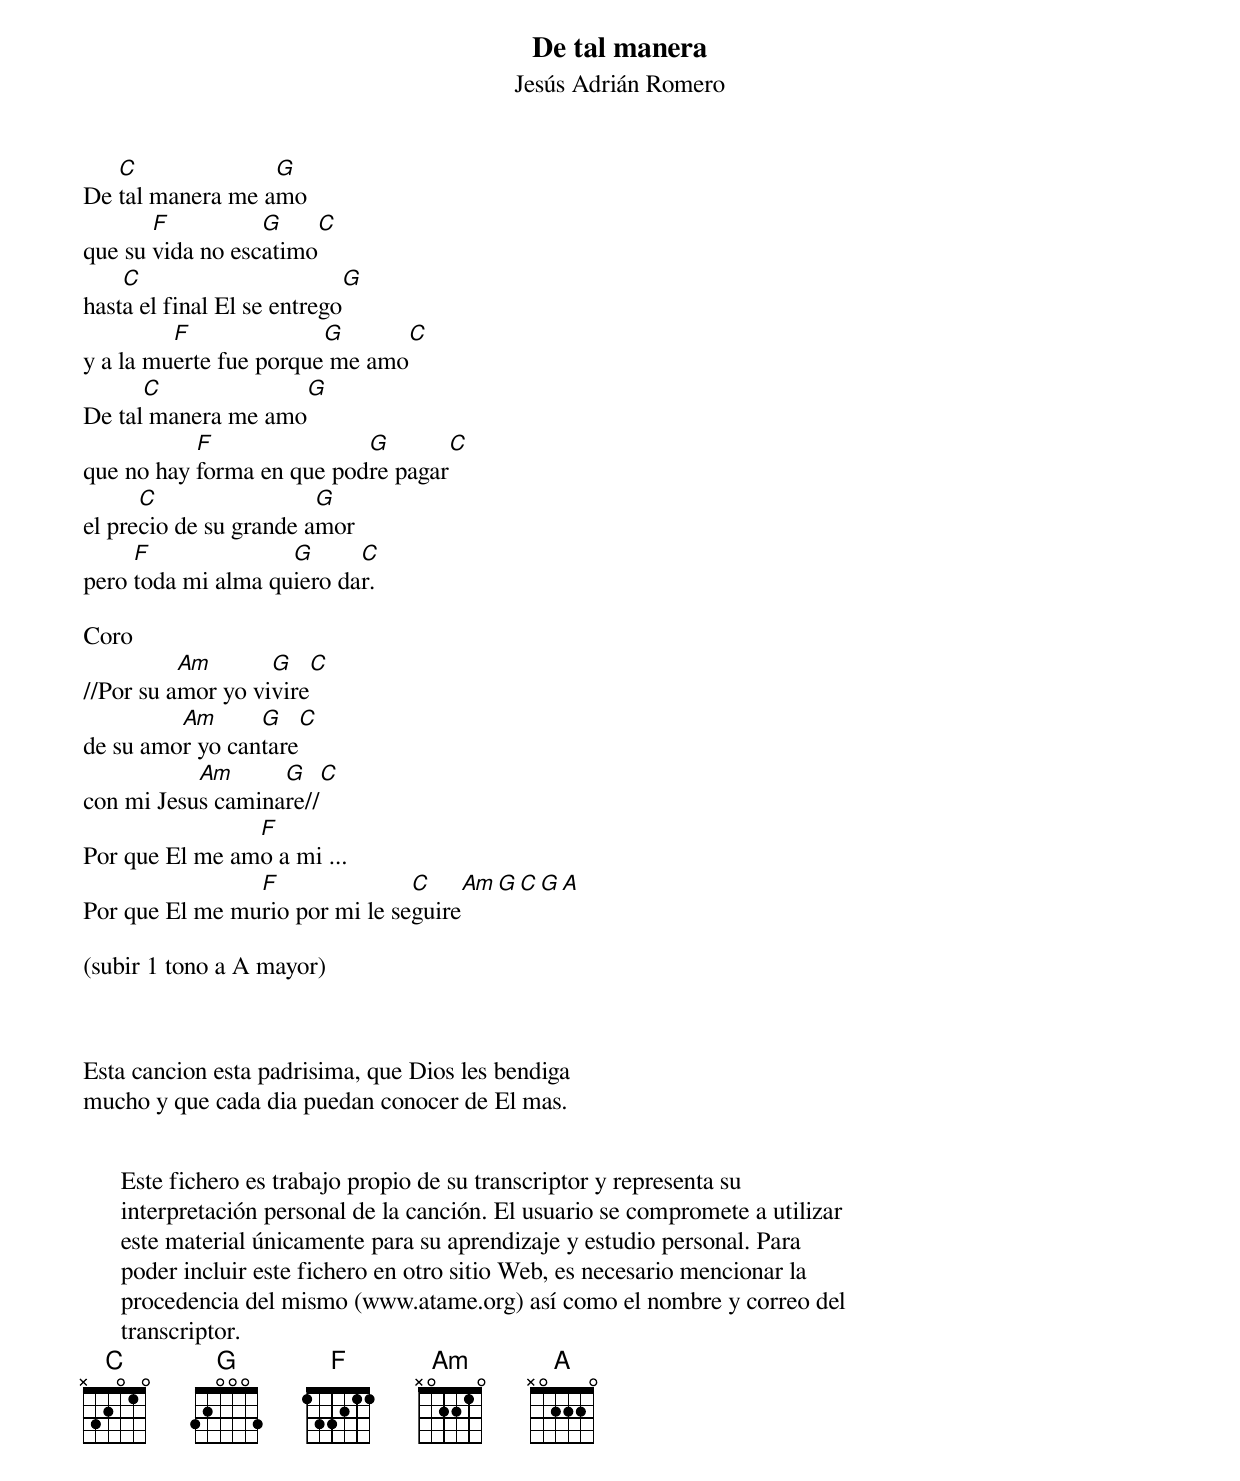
De tal manera
Jesús Adrián Romero

   C              G
De tal manera me amo
       F          G    C
que su vida no escatimo
    C                       G
hasta el final El se entrego
         F              G      C
y a la muerte fue porque me amo
      C              G
De tal manera me amo
           F               G       C
que no hay forma en que podre pagar
      C                 G
el precio de su grande amor
     F              G      C
pero toda mi alma quiero dar.

Coro
          Am       G    C
//Por su amor yo vivire
         Am      G     C
de su amor yo cantare
           Am      G    C
con mi Jesus caminare//
                F
Por que El me amo a mi ...
                F               C    Am  G C G A
Por que El me murio por mi le seguire

(subir 1 tono a A mayor)



Esta cancion esta padrisima, que Dios les bendiga
mucho y que cada dia puedan conocer de El mas.


      Este fichero es trabajo propio de su transcriptor y representa su
      interpretación personal de la canción. El usuario se compromete a utilizar
      este material únicamente para su aprendizaje y estudio personal. Para
      poder incluir este fichero en otro sitio Web, es necesario mencionar la
      procedencia del mismo (www.atame.org) así como el nombre y correo del
      transcriptor.
